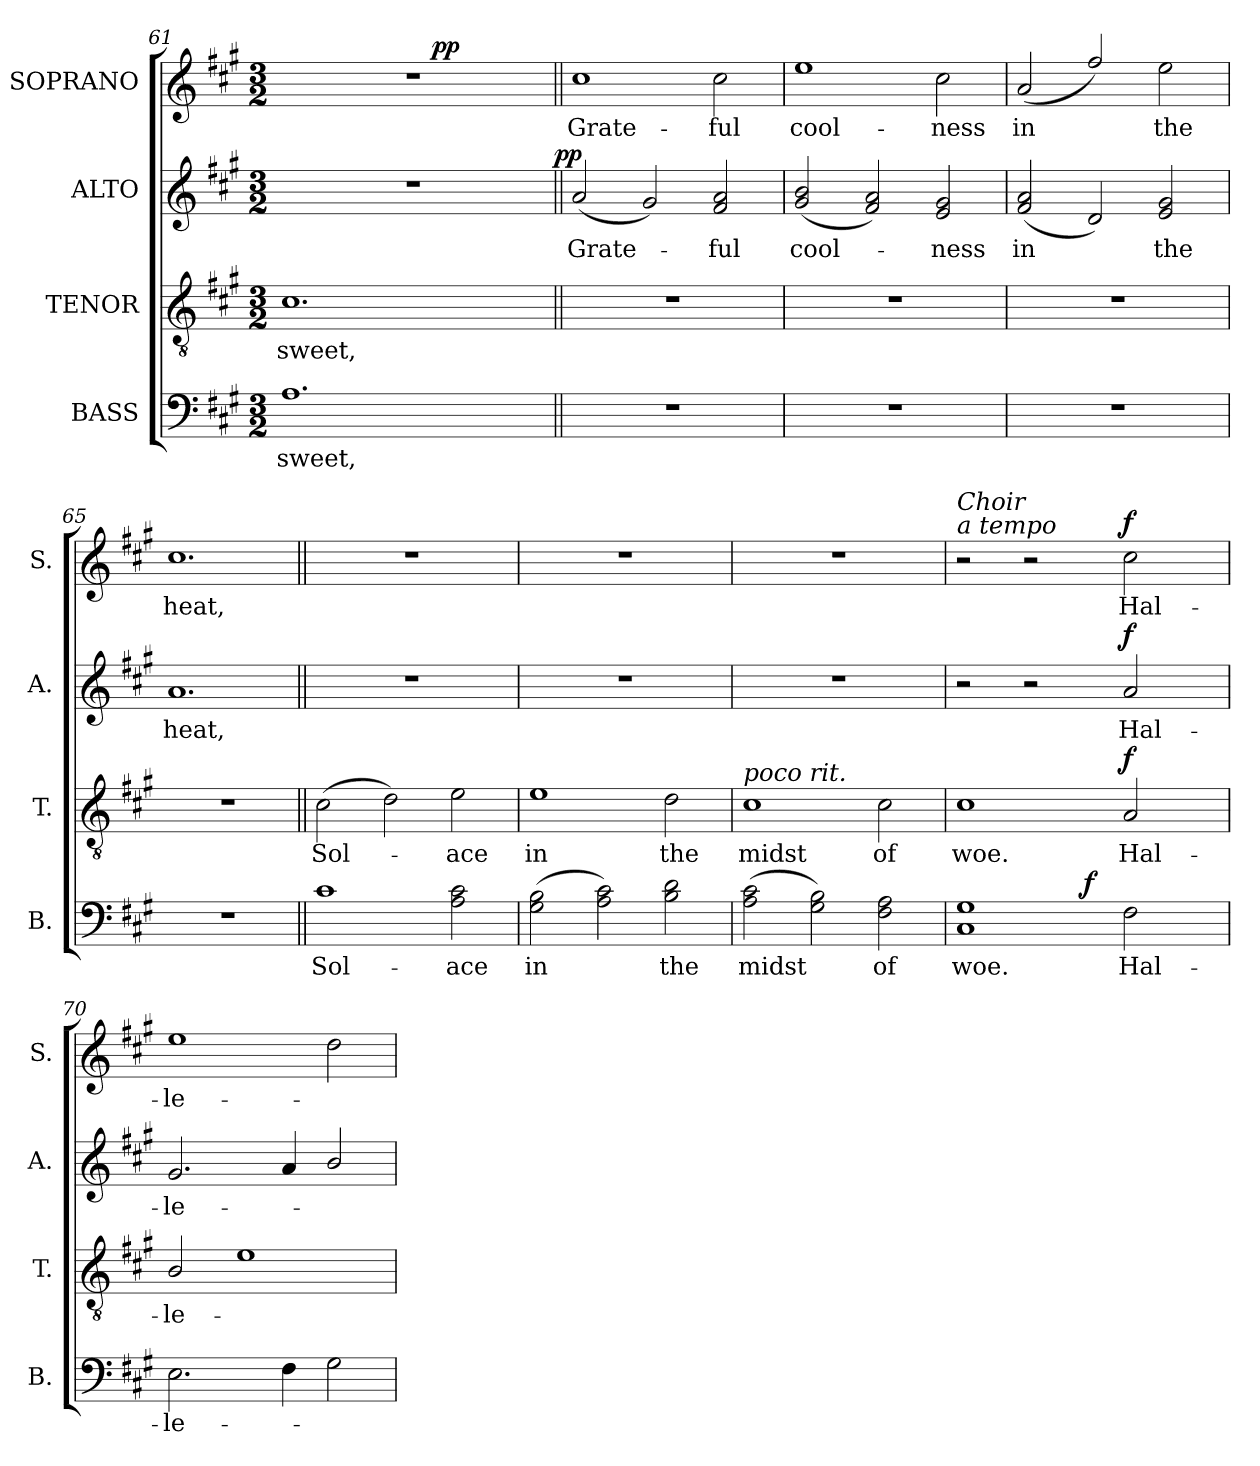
**kern	**text	**dynam	**kern	**text	**dynam	**kern	**text	**dynam	**kern	**text	**dynam
*part4	*part4	*part4	*part3	*part3	*part3	*part2	*part2	*part2	*part1	*part1	*part1
*staff4	*staff4	*staff4	*staff3	*staff3	*staff3	*staff2	*staff2	*staff2	*staff1	*staff1	*staff1
*I"BASS	*	*	*I"TENOR	*	*	*I"ALTO	*	*	*I"SOPRANO	*	*
*I'B.	*	*	*I'T.	*	*	*I'A.	*	*	*I'S.	*	*
*clefF4	*	*	*clefGv2	*	*	*clefG2	*	*	*clefG2	*	*
*	*	*	*ITrd7c12	*	*	*	*	*	*	*	*
*k[f#c#g#]	*	*	*k[f#c#g#]	*	*	*k[f#c#g#]	*	*	*k[f#c#g#]	*	*
*A:	*	*	*A:	*	*	*A:	*	*	*A:	*	*
*M3/2	*	*	*M3/2	*	*	*M3/2	*	*	*M3/2	*	*
=61	=61	=61	=61	=61	=61	=61	=61	=61	=61	=61	=61
!	!LO:LY:b:color=#000000	!	!	!	!	!	!	!	!	!	!
!	!	!	!	!LO:LY:b:color=#000000	!	!LO:N:vis=1	!	!	!LO:N:vis=1	!	!
*	*	*	*	*	*	*^	*	*	*^	*	*
1.Ai	sweet,	.	1.C#i	sweet,	.	1.r	1ryy	.	.	1.r	1ryy	.	.
.	.	.	.	.	.	.	4ryy	.	.	.	16ryy	.	.
.	.	.	.	.	.	.	.	.	.	.	32ryy	.	.
.	.	.	.	.	.	.	.	.	.	.	128ryy	.	.
.	.	.	.	.	.	.	.	.	.	.	256ryy	.	.
.	.	.	.	.	.	.	.	.	.	.	1024ryy	.	.
.	.	.	.	.	.	.	.	.	.	.	4ryy	.	pp
.	.	.	.	.	.	.	8ryy	.	.	.	.	.	.
.	.	.	.	.	.	.	.	.	.	.	8ryy	.	.
.	.	.	.	.	.	.	16ryy	.	.	.	.	.	.
.	.	.	.	.	.	.	32ryy	.	.	.	.	.	.
.	.	.	.	.	.	.	64ryy	.	.	.	.	.	.
.	.	.	.	.	.	.	.	.	.	.	64ryy	.	.
.	.	.	.	.	.	.	128...ryy	.	.	.	.	.	.
.	.	.	.	.	.	.	.	.	.	.	512.ryy	.	.
.	.	.	.	.	.	.	1024ryy	.	pp	.	.	.	.
=62||	=62||	=62||	=62||	=62||	=62||	=62||	=62||	=62||	=62||	=62||	=62||	=62||	=62||
!LO:N:vis=1	!	!	!LO:N:vis=1	!	!	!	!	!	!	!	!	!	!
*	*	*	*	*	*	*v	*v	*	*	*	*	*	*
*	*	*	*	*	*	*	*	*	*v	*v	*	*
*	*	*	*	*	*	*^	*	*	*^	*	*
!	!	!	!	!	!	!	!	!LO:LY:b:color=#000000	!	!	!	!	!
*	*	*	*	*	*	*v	*v	*	*	*	*	*	*
*	*	*	*	*	*	*	*	*	*v	*v	*	*
*	*	*	*	*	*	*^	*	*	*^	*	*
!	!	!	!	!	!	!	!	!	!	!	!	!LO:LY:b:color=#000000	!
*	*	*	*	*	*	*v	*v	*	*	*	*	*	*
*	*	*	*	*	*	*	*	*	*v	*v	*	*
1.r	.	.	1.r	.	.	(2ai/	Grate-	.	1cc#i	Grate-	.
.	.	.	.	.	.	2g#i/)	.	.	.	.	.
!	!	!	!	!	!	!	!LO:LY:b:color=#000000	!	!	!	!
!	!	!	!	!	!	!	!	!	!	!LO:LY:b:color=#000000	!
.	.	.	.	.	.	2f#i/ 2ai	-ful	.	2cc#i\	-ful	.
=63	=63	=63	=63	=63	=63	=63	=63	=63	=63	=63	=63
!LO:N:vis=1	!	!	!LO:N:vis=1	!	!	!	!	!	!	!	!
!	!	!	!	!	!	!	!LO:LY:b:color=#000000	!	!	!	!
!	!	!	!	!	!	!	!	!	!	!LO:LY:b:color=#000000	!
1.r	.	.	1.r	.	.	(2g#i/ 2bi	cool-	.	1eei	cool-	.
.	.	.	.	.	.	2f#i/ 2ai)	.	.	.	.	.
!	!	!	!	!	!	!	!LO:LY:b:color=#000000	!	!	!	!
!	!	!	!	!	!	!	!	!	!	!LO:LY:b:color=#000000	!
.	.	.	.	.	.	2ei/ 2g#i	-ness	.	2cc#i\	-ness	.
=64	=64	=64	=64	=64	=64	=64	=64	=64	=64	=64	=64
!LO:N:vis=1	!	!	!LO:N:vis=1	!	!	!	!	!	!	!	!
!	!	!	!	!	!	!	!LO:LY:b:color=#000000	!	!	!	!
!	!	!	!	!	!	!	!	!	!	!LO:LY:b:color=#000000	!
1.r	.	.	1.r	.	.	(2f#i/ 2ai	in	.	(2ai/	in	.
.	.	.	.	.	.	2di/)	.	.	2ff#i/)	.	.
!	!	!	!	!	!	!	!LO:LY:b:color=#000000	!	!	!	!
!	!	!	!	!	!	!	!	!	!	!LO:LY:b:color=#000000	!
.	.	.	.	.	.	2ei/ 2g#i	the	.	2eei\	the	.
=65	=65	=65	=65	=65	=65	=65	=65	=65	=65	=65	=65
!LO:N:vis=1	!	!	!LO:N:vis=1	!	!	!	!	!	!	!	!
!	!	!	!	!	!	!	!LO:LY:b:color=#000000	!	!	!	!
!	!	!	!	!	!	!	!	!	!	!LO:LY:b:color=#000000	!
1.r	.	.	1.r	.	.	1.ai	heat,	.	1.cc#i	heat,	.
!!LO:LB:g=z
=66||	=66||	=66||	=66||	=66||	=66||	=66||	=66||	=66||	=66||	=66||	=66||
!	!LO:LY:b:color=#000000	!	!	!	!	!	!	!	!	!	!
!	!	!	!	!LO:LY:b:color=#000000	!	!LO:N:vis=1	!	!	!LO:N:vis=1	!	!
1c#i	Sol-	.	(2C#i\	Sol-	.	1.r	.	.	1.r	.	.
.	.	.	2Di\)	.	.	.	.	.	.	.	.
!	!LO:LY:b:color=#000000	!	!	!	!	!	!	!	!	!	!
!	!	!	!	!LO:LY:b:color=#000000	!	!	!	!	!	!	!
2Ai\ 2c#i	-ace	.	2Ei\	-ace	.	.	.	.	.	.	.
=67	=67	=67	=67	=67	=67	=67	=67	=67	=67	=67	=67
!	!LO:LY:b:color=#000000	!	!	!	!	!	!	!	!	!	!
!	!	!	!	!LO:LY:b:color=#000000	!	!LO:N:vis=1	!	!	!LO:N:vis=1	!	!
(2G#i\ 2Bi	in	.	1Ei	in	.	1.r	.	.	1.r	.	.
2Ai\ 2c#i)	.	.	.	.	.	.	.	.	.	.	.
!	!LO:LY:b:color=#000000	!	!	!	!	!	!	!	!	!	!
!	!	!	!	!LO:LY:b:color=#000000	!	!	!	!	!	!	!
2Bi\ 2di	the	.	2Di\	the	.	.	.	.	.	.	.
=68	=68	=68	=68	=68	=68	=68	=68	=68	=68	=68	=68
!	!LO:LY:b:color=#000000	!	!	!	!	!	!	!	!	!	!
!	!	!	!LO:TX:a:i:t=poco rit.	!	!	!	!	!	!	!	!
!	!	!	!	!LO:LY:b:color=#000000	!	!LO:N:vis=1	!	!	!LO:N:vis=1	!	!
(2Ai\ 2c#i	midst	.	1C#i	midst	.	1.r	.	.	1.r	.	.
2G#i\ 2Bi)	.	.	.	.	.	.	.	.	.	.	.
!	!LO:LY:b:color=#000000	!	!	!	!	!	!	!	!	!	!
!	!	!	!	!LO:LY:b:color=#000000	!	!	!	!	!	!	!
2F#i\ 2Ai	of	.	2C#i\	of	.	.	.	.	.	.	.
=69	=69	=69	=69	=69	=69	=69	=69	=69	=69	=69	=69
!	!LO:LY:b:color=#000000	!	!	!	!	!	!	!	!	!	!
!	!	!	!	!	!	!	!	!	!LO:TX:a:i:t=a tempo	!	!
!	!	!	!	!	!	!	!	!	!LO:TX:a:i:t=Choir	!	!
!	!	!	!	!LO:LY:b:color=#000000	!	!	!	!	!	!	!
*^	*	*	*	*	*	*	*	*	*	*	*
1C#i 1G#i	2ryy	woe.	.	1C#i	woe.	.	2r	.	.	2r	.	.
.	4ryy	.	.	.	.	.	2r	.	.	2r	.	.
.	32.ryy	.	.	.	.	.	.	.	.	.	.	.
.	2ryy	.	f	.	.	.	.	.	.	.	.	.
!	!	!LO:LY:b:color=#000000	!	!	!	!	!	!	!	!	!	!
!	!	!	!	!	!LO:LY:b:color=#000000	!	!	!	!	!	!	!
!	!	!	!	!	!	!	!	!LO:LY:b:color=#000000	!	!	!	!
!	!	!	!	!	!	!	!	!	!	!	!LO:LY:b:color=#000000	!
2F#i\	.	Hal-	.	2AAi/	Hal-	f	2ai/	Hal-	f	2cc#i\	Hal-	f
.	8ryy	.	.	.	.	.	.	.	.	.	.	.
.	16ryy	.	.	.	.	.	.	.	.	.	.	.
.	64ryy	.	.	.	.	.	.	.	.	.	.	.
*v	*v	*	*	*	*	*	*	*	*	*	*	*
=70	=70	=70	=70	=70	=70	=70	=70	=70	=70	=70	=70
*^	*	*	*	*	*	*	*	*	*	*	*
!	!	!LO:LY:b:color=#000000	!	!	!	!	!	!	!	!	!	!
*v	*v	*	*	*	*	*	*	*	*	*	*	*
*^	*	*	*	*	*	*	*	*	*	*	*
!	!	!	!	!	!LO:LY:b:color=#000000	!	!	!	!	!	!	!
*v	*v	*	*	*	*	*	*	*	*	*	*	*
*^	*	*	*	*	*	*	*	*	*	*	*
!	!	!	!	!	!	!	!	!LO:LY:b:color=#000000	!	!	!	!
*v	*v	*	*	*	*	*	*	*	*	*	*	*
*^	*	*	*	*	*	*	*	*	*	*	*
!	!	!	!	!	!	!	!	!	!	!	!LO:LY:b:color=#000000	!
*v	*v	*	*	*	*	*	*	*	*	*	*	*
2.Ei\	-le-	.	2BBi/	-le-	.	2.g#i/	-le-	.	1eei	-le-	.
.	.	.	1Ei	.	.	.	.	.	.	.	.
4F#i\	.	.	.	.	.	4ai/	.	.	.	.	.
2G#i\	.	.	.	.	.	2bi/	.	.	2ddi\	.	.
=	=	=	=	=	=	=	=	=	=	=	=
*-	*-	*-	*-	*-	*-	*-	*-	*-	*-	*-	*-
